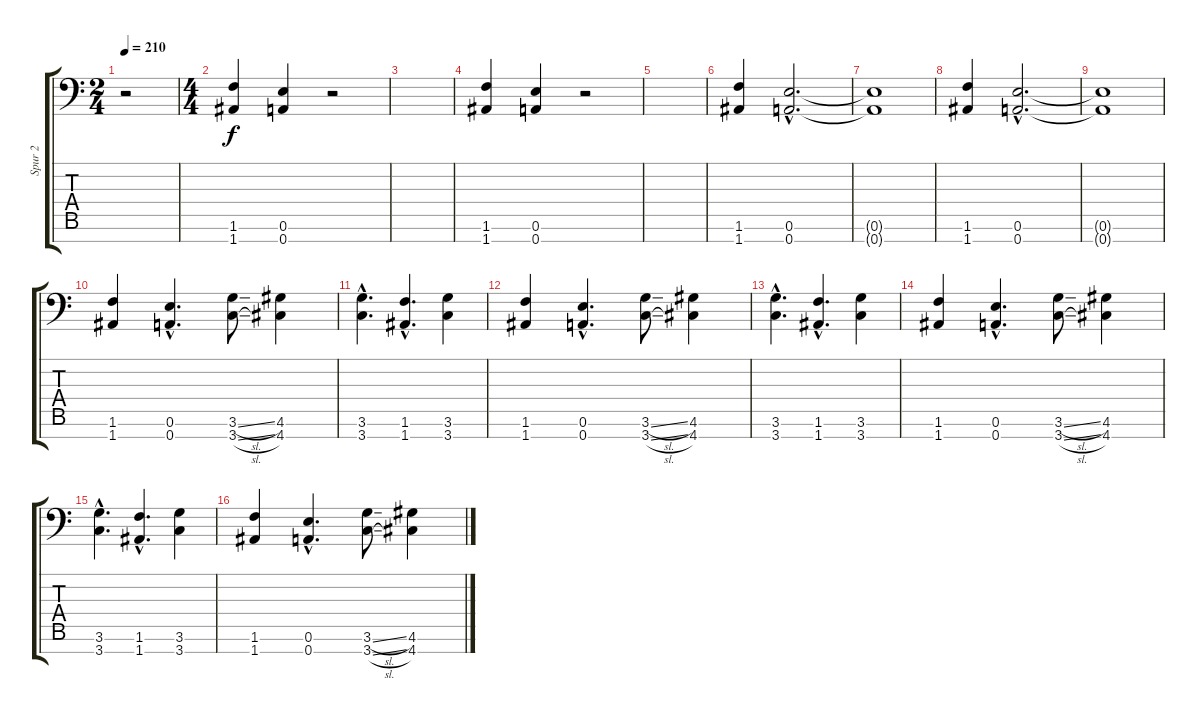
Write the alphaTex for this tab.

\track ("Spur 2" "Spur 2") {instrument distortionguitar}
\staff {score tabs}
\tuning (E4 B3 G3 D3 A2 E2 A1) {hide}
\ts (2 4)
\tempo 210
\clef f4
\ks c
r.2{dy f instrument distortionguitar} |
\ts (4 4)
(1.6 1.7).4 (0.6 0.7).4 r.2 |
|
(1.6 1.7).4 (0.6 0.7).4 r.2 |
|
(1.6 1.7).4 (0.6{hac} 0.7{hac}).2{d} |
(0.6{t} 0.7{t}).1 |
(1.6 1.7).4 (0.6{hac} 0.7{hac}).2{d} |
(0.6{t} 0.7{t}).1 |
(1.6 1.7).4 (0.6{hac} 0.7{hac}).4{d} (3.6{sl} 3.7{sl}).8 (4.6 4.7).4 |
(3.6{hac} 3.7{hac}).4{d} (1.6{hac} 1.7{hac}).4{d} (3.6 3.7).4 |
(1.6 1.7).4 (0.6{hac} 0.7{hac}).4{d} (3.6{sl} 3.7{sl}).8 (4.6 4.7).4 |
(3.6{hac} 3.7{hac}).4{d} (1.6{hac} 1.7{hac}).4{d} (3.6 3.7).4 |
(1.6 1.7).4 (0.6{hac} 0.7{hac}).4{d} (3.6{sl} 3.7{sl}).8 (4.6 4.7).4 |
(3.6{hac} 3.7{hac}).4{d} (1.6{hac} 1.7{hac}).4{d} (3.6 3.7).4 |
(1.6 1.7).4 (0.6{hac} 0.7{hac}).4{d} (3.6{sl} 3.7{sl}).8 (4.6 4.7).4
